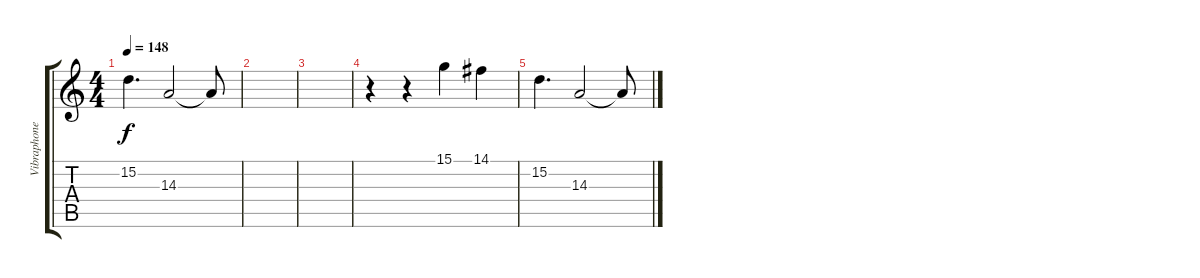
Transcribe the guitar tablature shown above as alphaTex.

\track ("Vibraphone" "Vibraphone") {instrument vibraphone}
\staff {score tabs}
\tuning (E4 B3 G3 D3 A2 E2) {hide}
\ts (4 4)
\tempo 148
\clef g2
\ks c
15.2.4{d dy f} 14.3.2 14.3{t}.8 |
|
|
r.4 r.4 15.1.4 14.1.4 |
15.2.4{d} 14.3.2 14.3{t}.8
